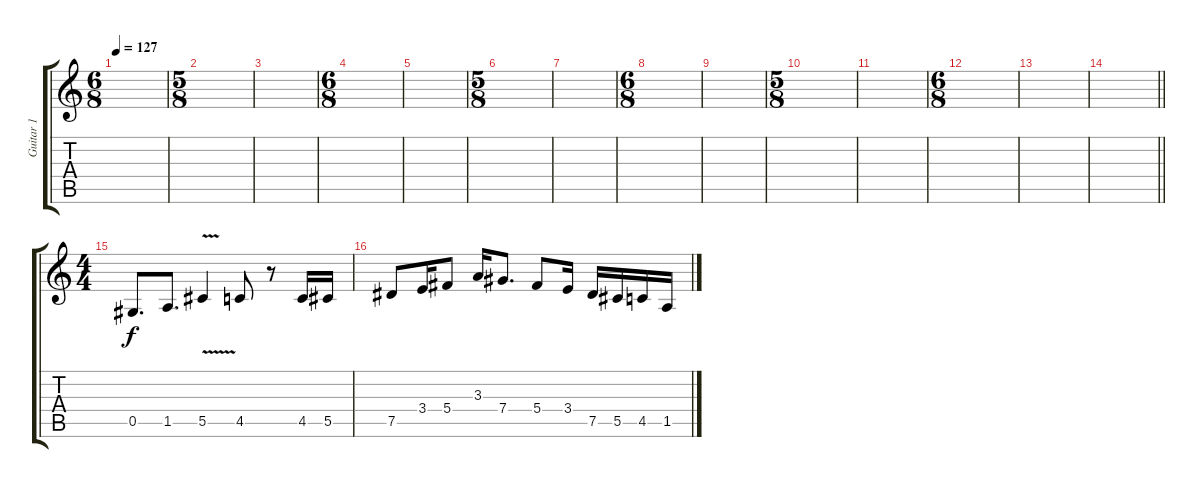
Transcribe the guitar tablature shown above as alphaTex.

\track ("Guitar 1" "Guitar 1") {instrument distortionguitar}
\staff {score tabs}
\tuning (Eb4 Bb3 Gb3 Db3 Ab2 Eb2) {hide}
\ts (6 8)
\tempo 127
\clef g2
\ks c
|
\ts (5 8)
|
|
\ts (6 8)
|
|
\ts (5 8)
|
|
\ts (6 8)
|
|
\ts (5 8)
|
|
\ts (6 8)
|
|
\barLineRight lightlight
|
\ts (4 4)
0.5.8{d} 1.5.8{d} 5.5{v}.4 4.5.8 r.8 4.5.16 5.5.16 |
7.5.8 3.4.16 5.4.8 3.3.16 7.4.8{d} 5.4.8 3.4.16 7.5.16 5.5.16 4.5.16 1.5.16
